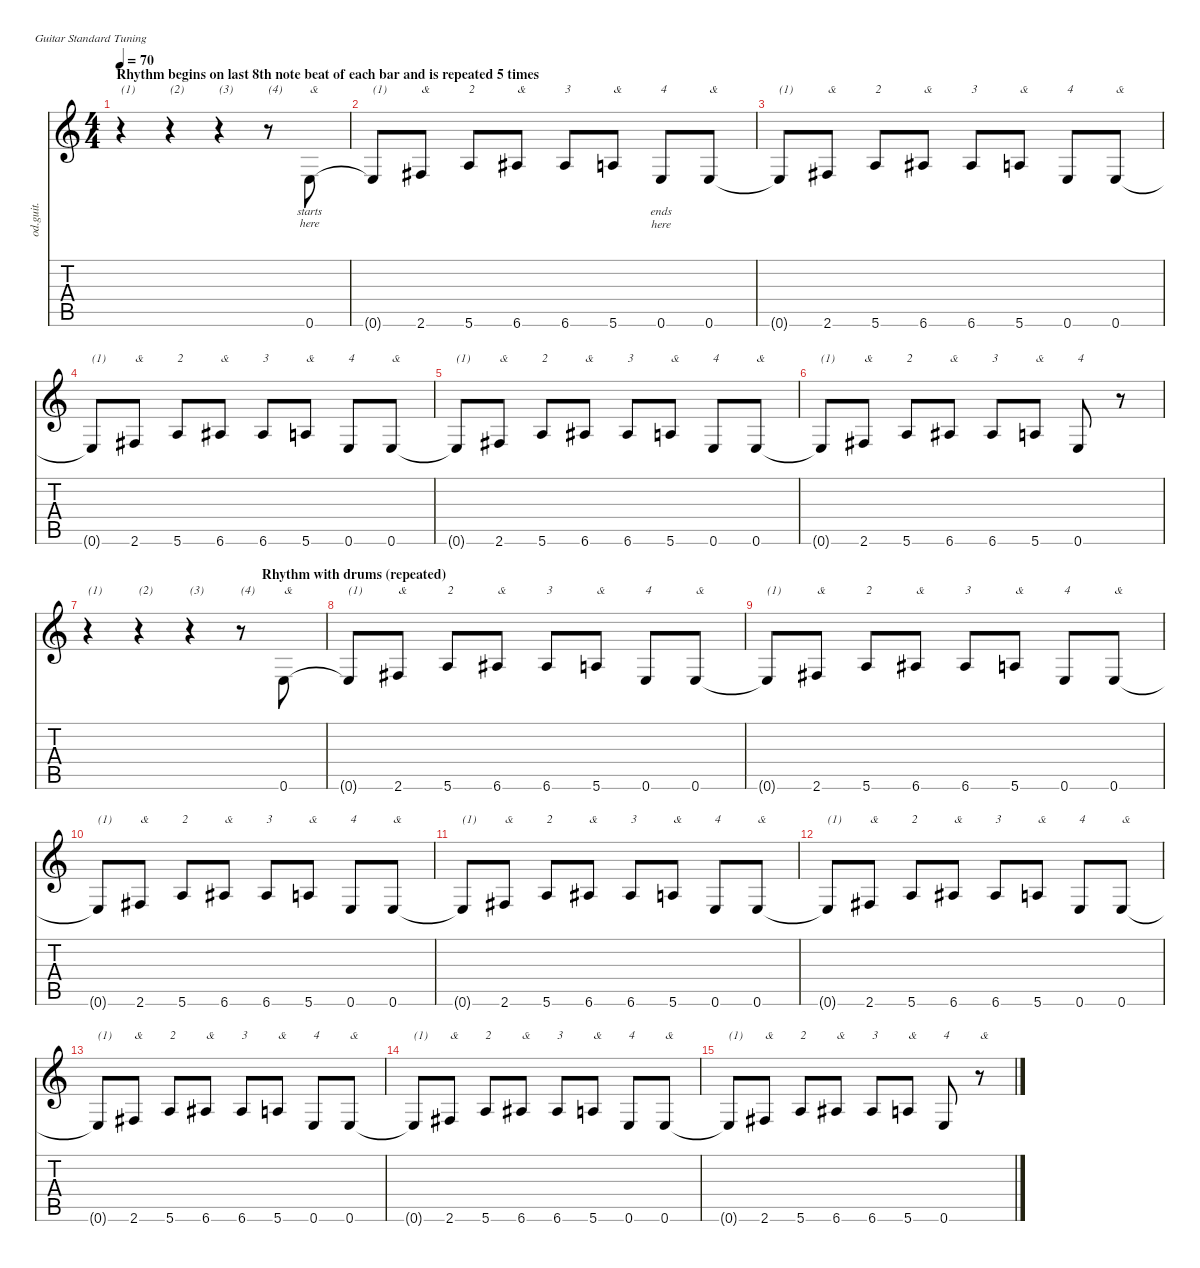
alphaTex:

\defaultSystemsLayout 4
\hideDynamics
\bracketExtendMode nobrackets
\track ("Overdriven Guitar" "od.guit.") {instrument overdrivenguitar}
\staff {score tabs}
\tuning (E4 B3 G3 D3 A2 E2)
\ts (4 4)
\section ("" "Rhythm begins on last 8th note beat of each bar and is repeated 5 times")
\tempo 70
\clef g2
\ks aminor
r.4{txt "(1)" dy mf instrument overdrivenguitar beam Down} r.4{txt "(2)" beam Down} r.4{txt "(3)" beam Down} r.8{txt "(4)" beam Down} 0.6.8{txt "&" lyrics (0 "starts") lyrics (1 "here") lyrics (2 "") lyrics (3 "") lyrics (4 "") beam Up} |
0.6{t}.8{txt "(1)" beam Up} 2.6{acc #}.8{txt "&" beam Up} 5.6.8{txt "2" beam Up} 6.6{acc #}.8{txt "& " beam Up} 6.6{acc #}.8{txt "3" beam Up} 5.6.8{txt "&" beam Up} 0.6.8{txt "4" lyrics (0 "ends") lyrics (1 "here") lyrics (2 "") lyrics (3 "") lyrics (4 "") beam Up} 0.6.8{txt "&" beam Up} |
0.6{t}.8{txt "(1)" beam Up} 2.6{acc #}.8{txt "&" beam Up} 5.6.8{txt "2" beam Up} 6.6{acc #}.8{txt "& " beam Up} 6.6{acc #}.8{txt "3" beam Up} 5.6.8{txt "&" beam Up} 0.6.8{txt "4" beam Up} 0.6.8{txt "&" beam Up} |
0.6{t}.8{txt "(1)" beam Up} 2.6{acc #}.8{txt "&" beam Up} 5.6.8{txt "2" beam Up} 6.6{acc #}.8{txt "& " beam Up} 6.6{acc #}.8{txt "3" beam Up} 5.6.8{txt "&" beam Up} 0.6.8{txt "4" beam Up} 0.6.8{txt "&" beam Up} |
\section ("" "")
0.6{t}.8{txt "(1)" beam Up} 2.6{acc #}.8{txt "&" beam Up} 5.6.8{txt "2" beam Up} 6.6{acc #}.8{txt "& " beam Up} 6.6{acc #}.8{txt "3" beam Up} 5.6.8{txt "&" beam Up} 0.6.8{txt "4" beam Up} 0.6.8{txt "&" beam Up} |
0.6{t}.8{txt "(1)" beam Up} 2.6{acc #}.8{txt "&" beam Up} 5.6.8{txt "2" beam Up} 6.6{acc #}.8{txt "& " beam Up} 6.6{acc #}.8{txt "3" beam Up} 5.6.8{txt "&" beam Up} 0.6.8{txt "4" beam Up} r.8{beam Down} |
\section ("" "                                                   Rhythm with drums (repeated) ")
r.4{txt "(1)" beam Down} r.4{txt "(2)" beam Down} r.4{txt "(3)" beam Down} r.8{txt "(4)" beam Down} 0.6.8{txt "&" beam Up} |
\section ("" "")
0.6{t}.8{txt "(1)" beam Up} 2.6{acc #}.8{txt "&" beam Up} 5.6.8{txt "2" beam Up} 6.6{acc #}.8{txt "& " beam Up} 6.6{acc #}.8{txt "3" beam Up} 5.6.8{txt "&" beam Up} 0.6.8{txt "4" beam Up} 0.6.8{txt "&" beam Up} |
0.6{t}.8{txt "(1)" beam Up} 2.6{acc #}.8{txt "&" beam Up} 5.6.8{txt "2" beam Up} 6.6{acc #}.8{txt "& " beam Up} 6.6{acc #}.8{txt "3" beam Up} 5.6.8{txt "&" beam Up} 0.6.8{txt "4" beam Up} 0.6.8{txt "&" beam Up} |
0.6{t}.8{txt "(1)" beam Up} 2.6{acc #}.8{txt "&" beam Up} 5.6.8{txt "2" beam Up} 6.6{acc #}.8{txt "& " beam Up} 6.6{acc #}.8{txt "3" beam Up} 5.6.8{txt "&" beam Up} 0.6.8{txt "4" beam Up} 0.6.8{txt "&" beam Up} |
0.6{t}.8{txt "(1)" beam Up} 2.6{acc #}.8{txt "&" beam Up} 5.6.8{txt "2" beam Up} 6.6{acc #}.8{txt "& " beam Up} 6.6{acc #}.8{txt "3" beam Up} 5.6.8{txt "&" beam Up} 0.6.8{txt "4" beam Up} 0.6.8{txt "&" beam Up} |
0.6{t}.8{txt "(1)" beam Up} 2.6{acc #}.8{txt "&" beam Up} 5.6.8{txt "2" beam Up} 6.6{acc #}.8{txt "& " beam Up} 6.6{acc #}.8{txt "3" beam Up} 5.6.8{txt "&" beam Up} 0.6.8{txt "4" beam Up} 0.6.8{txt "&" beam Up} |
0.6{t}.8{txt "(1)" beam Up} 2.6{acc #}.8{txt "&" beam Up} 5.6.8{txt "2" beam Up} 6.6{acc #}.8{txt "& " beam Up} 6.6{acc #}.8{txt "3" beam Up} 5.6.8{txt "&" beam Up} 0.6.8{txt "4" beam Up} 0.6.8{txt "&" beam Up} |
0.6{t}.8{txt "(1)" beam Up} 2.6{acc #}.8{txt "&" beam Up} 5.6.8{txt "2" beam Up} 6.6{acc #}.8{txt "& " beam Up} 6.6{acc #}.8{txt "3" beam Up} 5.6.8{txt "&" beam Up} 0.6.8{txt "4" beam Up} 0.6.8{txt "&" beam Up} |
0.6{t}.8{txt "(1)" beam Up} 2.6{acc #}.8{txt "&" beam Up} 5.6.8{txt "2" beam Up} 6.6{acc #}.8{txt "& " beam Up} 6.6{acc #}.8{txt "3" beam Up} 5.6.8{txt "&" beam Up} 0.6.8{txt "4" beam Up} r.8{txt "&" beam Down}
